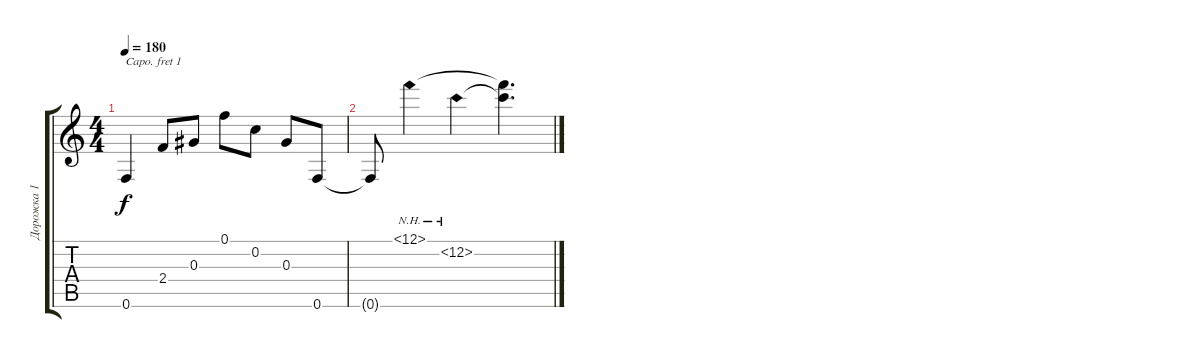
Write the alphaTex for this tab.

\track ("Дорожка 1" "Дорожка 1") {instrument acousticguitarsteel}
\staff {score tabs}
\capo 1
\tuning (E4 B3 G3 D3 A2 E2) {hide}
\ts (4 4)
\tempo 180
\clef g2
\ks c
0.6.4{dy f} 2.4.8 0.3.8 0.1.8 0.2.8 0.3.8 0.6.8 |
0.6{t}.8 12.1{nh}.4 12.2{nh}.4 (12.1{t} 12.2{t}).4{d}
